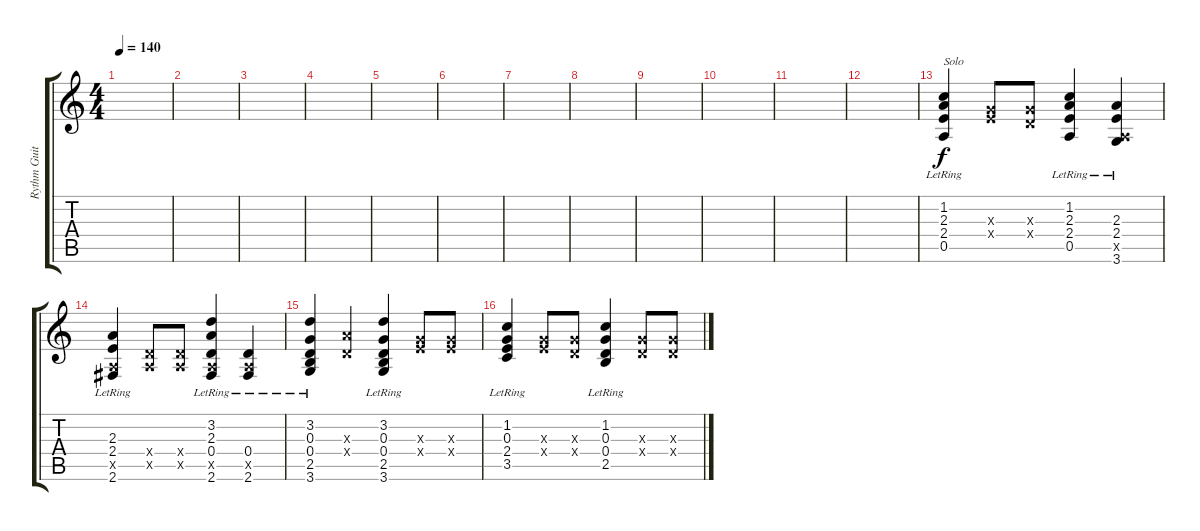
\track ("Rythm Guitar" "Rythm Guit") {instrument acousticguitarsteel}
\staff {score tabs}
\tuning (E4 B3 G3 D3 A2 E2) {hide}
\ts (4 4)
\tempo 140
\clef g2
\ks c
|
|
|
|
|
|
|
|
|
|
|
|
(1.2{lr} 2.3{lr} 2.4{lr} 0.5{lr}).4{txt "Solo"} (0.3{x} 2.4{x}).8 (0.3{x} 0.4{x}).8 (1.2{lr} 2.3{lr} 2.4{lr} 0.5{lr}).4 (2.3{lr} 2.4{lr} 0.5{x} 3.6{lr}).4 |
(2.3{lr} 2.4{lr} 0.5{x} 2.6{lr}).4 (0.4{x} 0.5{x}).8 (0.4{x} 0.5{x}).8 (3.2{lr} 2.3{lr} 0.4{lr} 0.5{x} 2.6{lr}).4 (0.4{lr} 0.5{x} 2.6{lr}).4 |
(3.2{lr} 0.3{lr} 0.4{lr} 2.5{lr} 3.6{lr}).4 (2.3{x} 0.4{x}).4 (3.2{lr} 0.3{lr} 0.4{lr} 2.5{lr} 3.6{lr}).4 (0.3{x} 2.4{x}).8 (0.3{x} 2.4{x}).8 |
(1.2{lr} 0.3{lr} 2.4{lr} 3.5{lr}).4 (0.3{x} 2.4{x}).8 (0.3{x} 0.4{x}).8 (1.2{lr} 0.3{lr} 0.4{lr} 2.5{lr}).4 (0.3{x} 0.4{x}).8 (0.3{x} 0.4{x}).8
